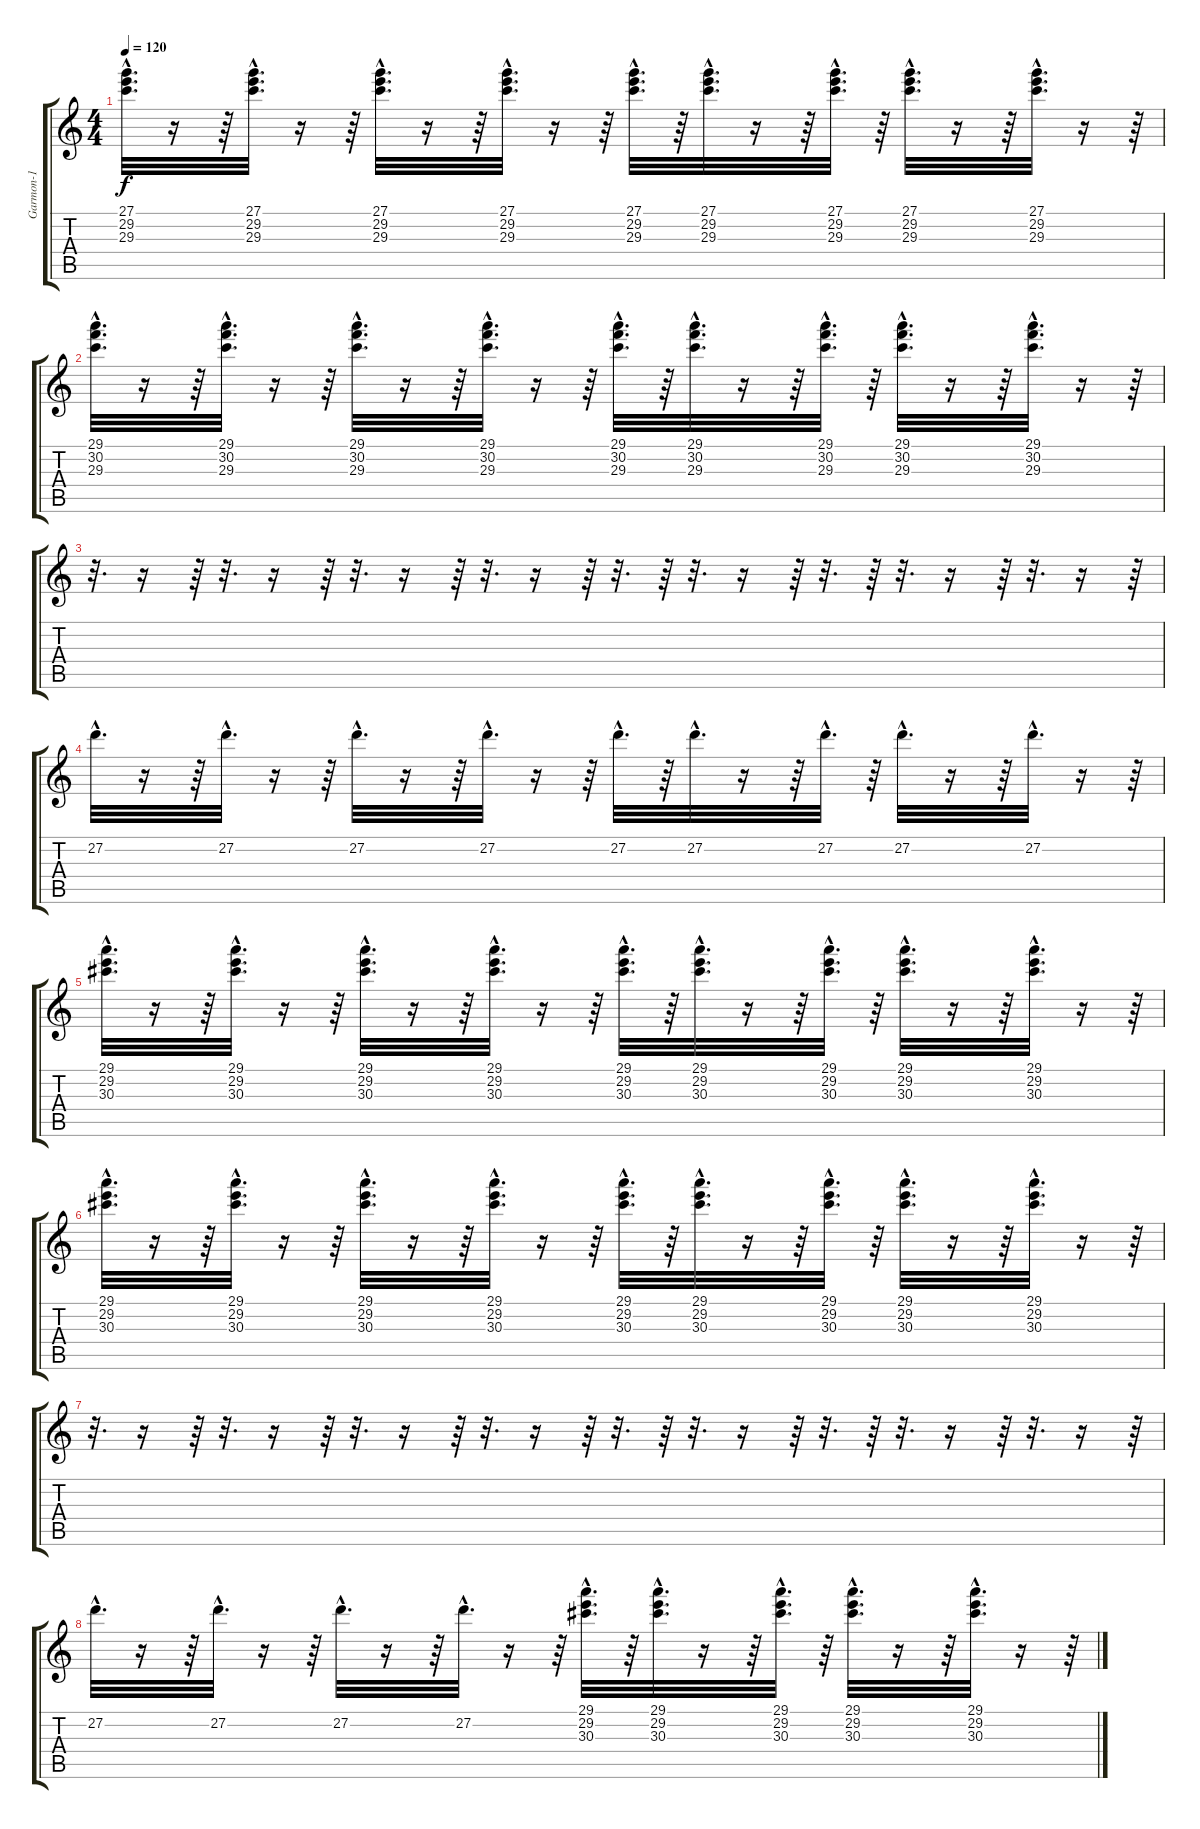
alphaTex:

\track ("Garmon-1" "Garmon-1") {instrument percussiveorgan}
\staff {score tabs}
\tuning (E4 B3 G3 D3 A2 E2) {hide}
\ts (4 4)
\tempo 120
\clef g2
\ks c
(27.1{hac} 29.2{hac} 29.3{hac}).32{d dy f} r.16 r.64 (27.1{hac} 29.2{hac} 29.3{hac}).32{d} r.16 r.64 (27.1{hac} 29.2{hac} 29.3{hac}).32{d} r.16 r.64 (27.1{hac} 29.2{hac} 29.3{hac}).32{d} r.16 r.64 (27.1{hac} 29.2{hac} 29.3{hac}).32{d} r.64 (27.1{hac} 29.2{hac} 29.3{hac}).32{d} r.16 r.64 (27.1{hac} 29.2{hac} 29.3{hac}).32{d} r.64 (27.1{hac} 29.2{hac} 29.3{hac}).32{d} r.16 r.64 (27.1{hac} 29.2{hac} 29.3{hac}).32{d} r.16 r.64 |
(29.1{hac} 30.2{hac} 29.3{hac}).32{d} r.16 r.64 (29.1{hac} 30.2{hac} 29.3{hac}).32{d} r.16 r.64 (29.1{hac} 30.2{hac} 29.3{hac}).32{d} r.16 r.64 (29.1{hac} 30.2{hac} 29.3{hac}).32{d} r.16 r.64 (29.1{hac} 30.2{hac} 29.3{hac}).32{d} r.64 (29.1{hac} 30.2{hac} 29.3{hac}).32{d} r.16 r.64 (29.1{hac} 30.2{hac} 29.3{hac}).32{d} r.64 (29.1{hac} 30.2{hac} 29.3{hac}).32{d} r.16 r.64 (29.1{hac} 30.2{hac} 29.3{hac}).32{d} r.16 r.64 |
r.32{d} r.16 r.64 r.32{d} r.16 r.64 r.32{d} r.16 r.64 r.32{d} r.16 r.64 r.32{d} r.64 r.32{d} r.16 r.64 r.32{d} r.64 r.32{d} r.16 r.64 r.32{d} r.16 r.64 |
27.2{hac}.32{d} r.16 r.64 27.2{hac}.32{d} r.16 r.64 27.2{hac}.32{d} r.16 r.64 27.2{hac}.32{d} r.16 r.64 27.2{hac}.32{d} r.64 27.2{hac}.32{d} r.16 r.64 27.2{hac}.32{d} r.64 27.2{hac}.32{d} r.16 r.64 27.2{hac}.32{d} r.16 r.64 |
(29.1{hac} 29.2{hac} 30.3{hac}).32{d} r.16 r.64 (29.1{hac} 29.2{hac} 30.3{hac}).32{d} r.16 r.64 (29.1{hac} 29.2{hac} 30.3{hac}).32{d} r.16 r.64 (29.1{hac} 29.2{hac} 30.3{hac}).32{d} r.16 r.64 (29.1{hac} 29.2{hac} 30.3{hac}).32{d} r.64 (29.1{hac} 29.2{hac} 30.3{hac}).32{d} r.16 r.64 (29.1{hac} 29.2{hac} 30.3{hac}).32{d} r.64 (29.1{hac} 29.2{hac} 30.3{hac}).32{d} r.16 r.64 (29.1{hac} 29.2{hac} 30.3{hac}).32{d} r.16 r.64 |
(29.1{hac} 29.2{hac} 30.3{hac}).32{d} r.16 r.64 (29.1{hac} 29.2{hac} 30.3{hac}).32{d} r.16 r.64 (29.1{hac} 29.2{hac} 30.3{hac}).32{d} r.16 r.64 (29.1{hac} 29.2{hac} 30.3{hac}).32{d} r.16 r.64 (29.1{hac} 29.2{hac} 30.3{hac}).32{d} r.64 (29.1{hac} 29.2{hac} 30.3{hac}).32{d} r.16 r.64 (29.1{hac} 29.2{hac} 30.3{hac}).32{d} r.64 (29.1{hac} 29.2{hac} 30.3{hac}).32{d} r.16 r.64 (29.1{hac} 29.2{hac} 30.3{hac}).32{d} r.16 r.64 |
r.32{d} r.16 r.64 r.32{d} r.16 r.64 r.32{d} r.16 r.64 r.32{d} r.16 r.64 r.32{d} r.64 r.32{d} r.16 r.64 r.32{d} r.64 r.32{d} r.16 r.64 r.32{d} r.16 r.64 |
27.2{hac}.32{d} r.16 r.64 27.2{hac}.32{d} r.16 r.64 27.2{hac}.32{d} r.16 r.64 27.2{hac}.32{d} r.16 r.64 (29.1{hac} 29.2{hac} 30.3{hac}).32{d} r.64 (29.1{hac} 29.2{hac} 30.3{hac}).32{d} r.16 r.64 (29.1{hac} 29.2{hac} 30.3{hac}).32{d} r.64 (29.1{hac} 29.2{hac} 30.3{hac}).32{d} r.16 r.64 (29.1{hac} 29.2{hac} 30.3{hac}).32{d} r.16 r.64
